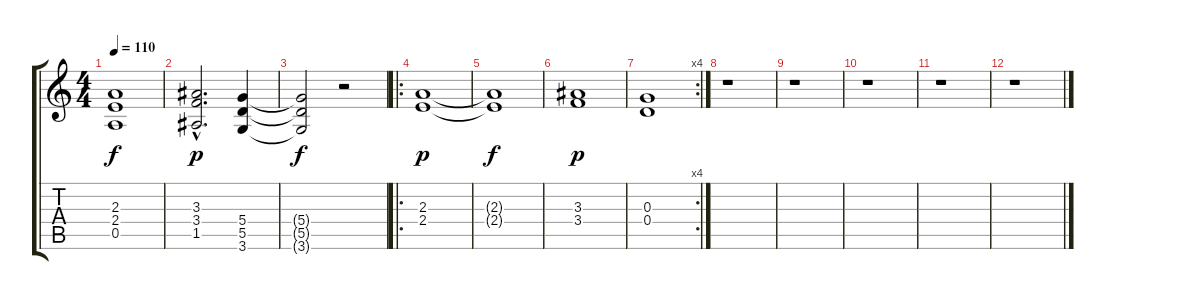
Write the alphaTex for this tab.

\track "" {instrument distortionguitar}
\staff {score tabs}
\tuning (E4 B3 G3 D3 A2 E2) {hide}
\ts (4 4)
\tempo 110
\clef g2
\ks c
(2.3{t} 2.4{t} 0.5{t}).1{dy f} |
(3.3{hac} 3.4{hac} 1.5{hac}).2{d dy p} (5.4 5.5 3.6).4 |
(5.4{t} 5.5{t} 3.6{t}).2{dy f} r.2 |
\ro
(2.3 2.4).1{dy p} |
(2.3{t} 2.4{t}).1{dy f} |
(3.3 3.4).1{dy p} |
\rc 4
(0.3 0.4).1 |
r.1 |
r.1 |
r.1 |
r.1 |
r.1
